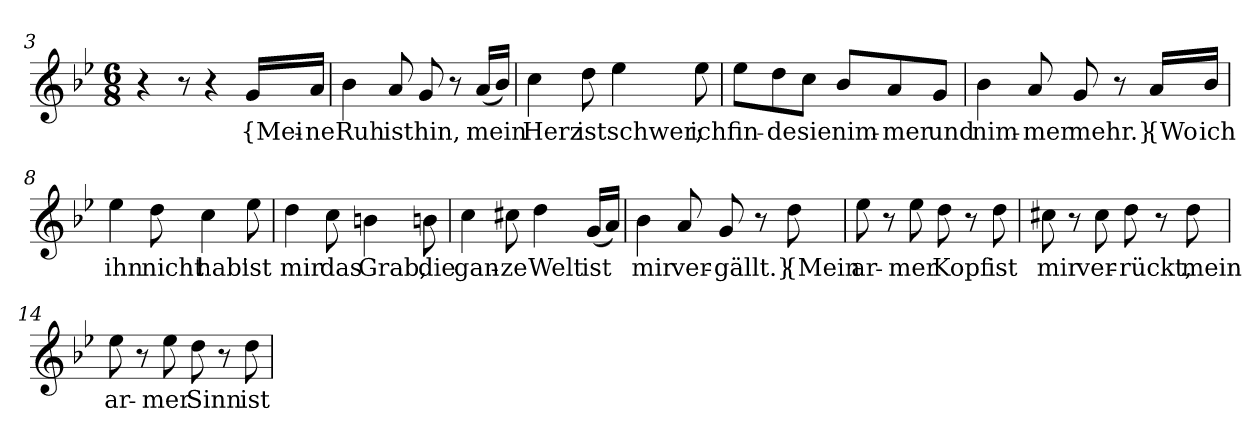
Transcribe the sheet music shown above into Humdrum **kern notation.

**kern	**text
*part1	*part1
*staff1	*staff1
*clefG2	*
*k[b-e-]	*
*M6/8	*
=3	=3
4r	.
8r	.
4r	.
16g/LL	{Mei-
16a/JJ	-ne
=4	=4
4b-	Ruh
8a	ist
8g	hin,
8r	.
(16a/LL	mein
16b-/JJ)	.
=5	=5
4cc	Herz
8dd	ist
4ee-	schwer;
8ee-	ich
=6	=6
8ee-\L	fin-
8dd\	-de
8cc\J	sie
8b-/L	nim-
8a/	-mer
8g/J	und
=7	=7
4b-	nim-
8a	-mer
8g	mehr.}
8r	.
16a/LL	{Wo
16b-/JJ	ich
=8	=8
4ee-	ihn
8dd	nicht
4cc	hab'
8ee-	ist
=9	=9
4dd	mir
8cc	das
4bn	Grab,
8bn	die
=10	=10
4cc	gan-
8cc#X	-ze
4dd	Welt
(16g/LL	ist
16a/JJ)	.
=11	=11
4b-	mir
8a	ver-
8g	-gällt.}
8r	.
8dd	{Mein
=12	=12
8ee-	ar-
8r	.
8ee-	-mer
8dd	Kopf
8r	.
8dd	ist
=13	=13
8cc#X	mir
8r	.
8cc#	ver-
8dd	-rückt,
8r	.
8dd	mein
=14	=14
8ee-	ar-
8r	.
8ee-	-mer
8dd	Sinn
8r	.
8dd	ist
=	=
*-	*-
